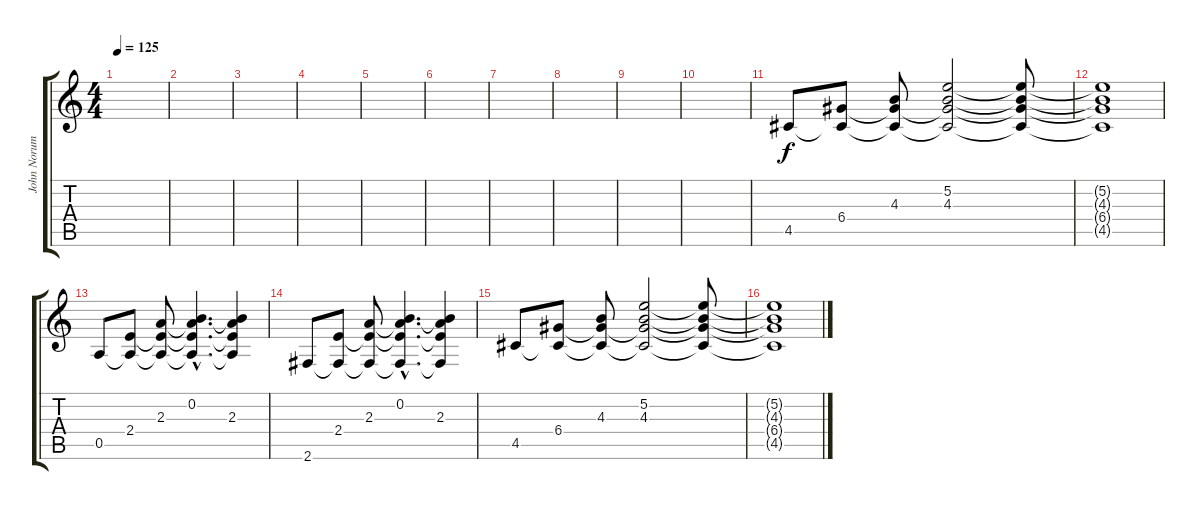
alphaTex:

\track ("John Norum" "John Norum") {instrument electricguitarclean}
\staff {score tabs}
\tuning (E4 B3 G3 D3 A2 E2) {hide}
\ts (4 4)
\tempo 125
\clef g2
\ks c
|
|
|
|
|
|
|
|
|
|
4.5.8 (6.4 4.5{t}).8 (4.3 6.4{t} 4.5{t}).8 (5.2 4.3 6.4{t} 4.5{t}).2 (5.2{t} 4.3{t} 6.4{t} 4.5{t}).8 |
(5.2{t} 4.3{t} 6.4{t} 4.5{t}).1 |
0.5.8 (2.4 0.5{t}).8 (2.3 2.4{t} 0.5{t}).8 (0.2{hac} 2.3{hac t} 2.4{hac t} 0.5{hac t}).4{d} (0.2{t} 2.3 2.4{t} 0.5{t}).4 |
2.6.8 (2.4 2.6{t}).8 (2.3 2.4{t} 2.6{t}).8 (0.2{hac} 2.3{hac t} 2.4{hac t} 2.6{hac t}).4{d} (0.2{t} 2.3 2.4{t} 2.6{t}).4 |
4.5.8 (6.4 4.5{t}).8 (4.3 6.4{t} 4.5{t}).8 (5.2 4.3 6.4{t} 4.5{t}).2 (5.2{t} 4.3{t} 6.4{t} 4.5{t}).8 |
(5.2{t} 4.3{t} 6.4{t} 4.5{t}).1
